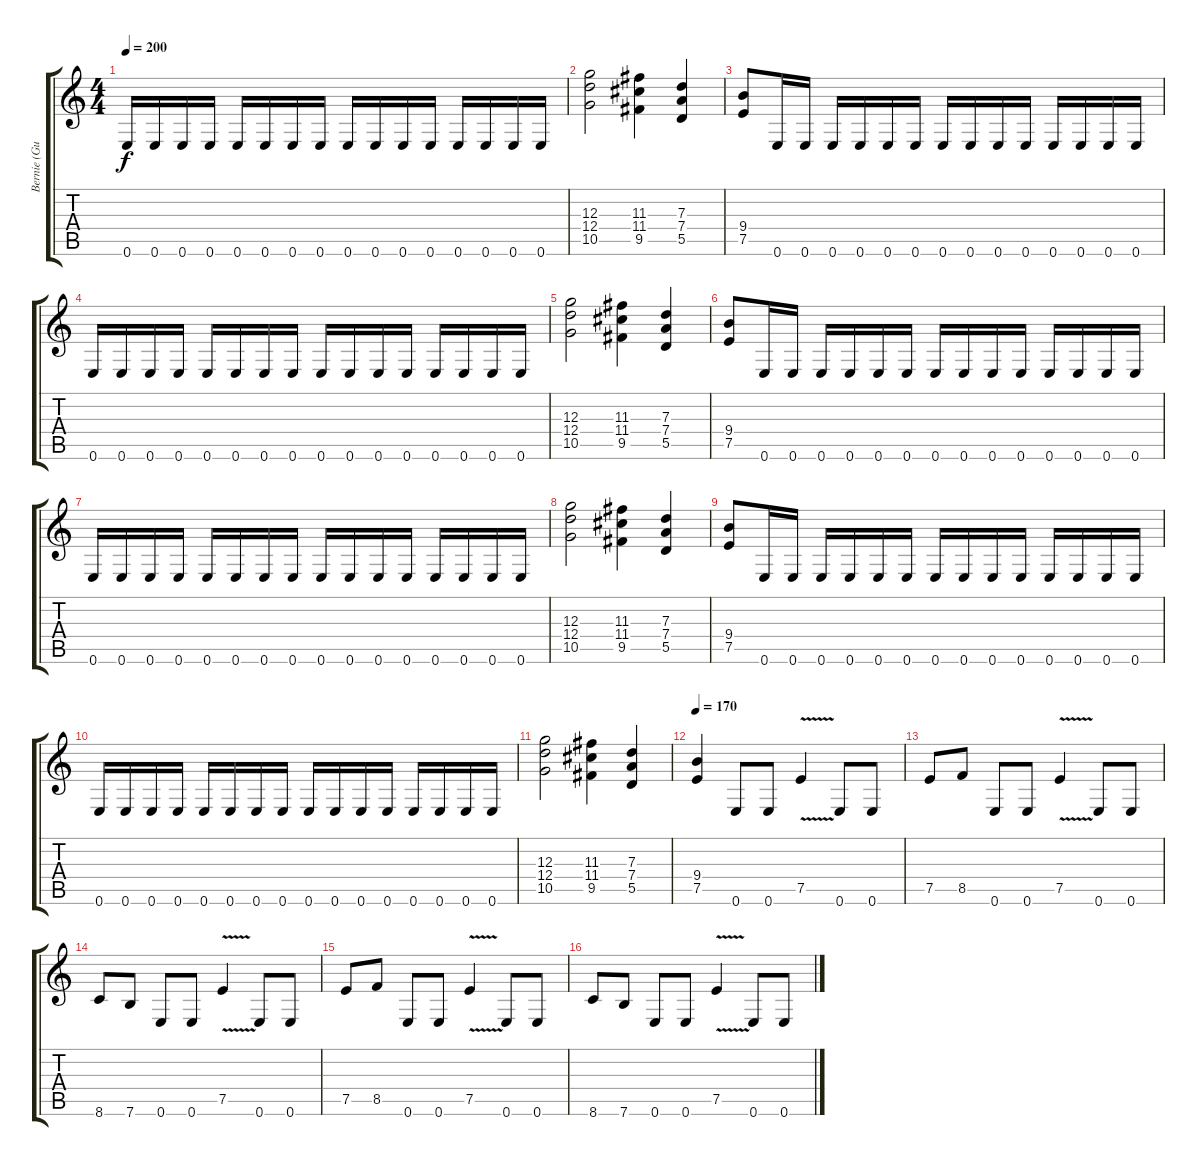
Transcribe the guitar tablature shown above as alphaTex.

\track ("Bernie (Guitar)" "Bernie (Gu") {instrument distortionguitar}
\staff {score tabs}
\tuning (E4 B3 G3 D3 A2 E2) {hide}
\ts (4 4)
\tempo 200
\clef g2
\ks c
0.6.16{dy f} 0.6.16 0.6.16 0.6.16 0.6.16 0.6.16 0.6.16 0.6.16 0.6.16 0.6.16 0.6.16 0.6.16 0.6.16 0.6.16 0.6.16 0.6.16 |
(12.3 12.4 10.5).2 (11.3 11.4 9.5).4 (7.3 7.4 5.5).4 |
(9.4 7.5).8 0.6.16 0.6.16 0.6.16 0.6.16 0.6.16 0.6.16 0.6.16 0.6.16 0.6.16 0.6.16 0.6.16 0.6.16 0.6.16 0.6.16 |
0.6.16 0.6.16 0.6.16 0.6.16 0.6.16 0.6.16 0.6.16 0.6.16 0.6.16 0.6.16 0.6.16 0.6.16 0.6.16 0.6.16 0.6.16 0.6.16 |
(12.3 12.4 10.5).2 (11.3 11.4 9.5).4 (7.3 7.4 5.5).4 |
(9.4 7.5).8 0.6.16 0.6.16 0.6.16 0.6.16 0.6.16 0.6.16 0.6.16 0.6.16 0.6.16 0.6.16 0.6.16 0.6.16 0.6.16 0.6.16 |
0.6.16 0.6.16 0.6.16 0.6.16 0.6.16 0.6.16 0.6.16 0.6.16 0.6.16 0.6.16 0.6.16 0.6.16 0.6.16 0.6.16 0.6.16 0.6.16 |
(12.3 12.4 10.5).2 (11.3 11.4 9.5).4 (7.3 7.4 5.5).4 |
(9.4 7.5).8 0.6.16 0.6.16 0.6.16 0.6.16 0.6.16 0.6.16 0.6.16 0.6.16 0.6.16 0.6.16 0.6.16 0.6.16 0.6.16 0.6.16 |
0.6.16 0.6.16 0.6.16 0.6.16 0.6.16 0.6.16 0.6.16 0.6.16 0.6.16 0.6.16 0.6.16 0.6.16 0.6.16 0.6.16 0.6.16 0.6.16 |
(12.3 12.4 10.5).2 (11.3 11.4 9.5).4 (7.3 7.4 5.5).4 |
\tempo 170
(9.4 7.5).4 0.6.8 0.6.8 7.5{v}.4 0.6.8 0.6.8 |
7.5.8 8.5.8 0.6.8 0.6.8 7.5{v}.4 0.6.8 0.6.8 |
8.6.8 7.6.8 0.6.8 0.6.8 7.5{v}.4 0.6.8 0.6.8 |
7.5.8 8.5.8 0.6.8 0.6.8 7.5{v}.4 0.6.8 0.6.8 |
8.6.8 7.6.8 0.6.8 0.6.8 7.5{v}.4 0.6.8 0.6.8
